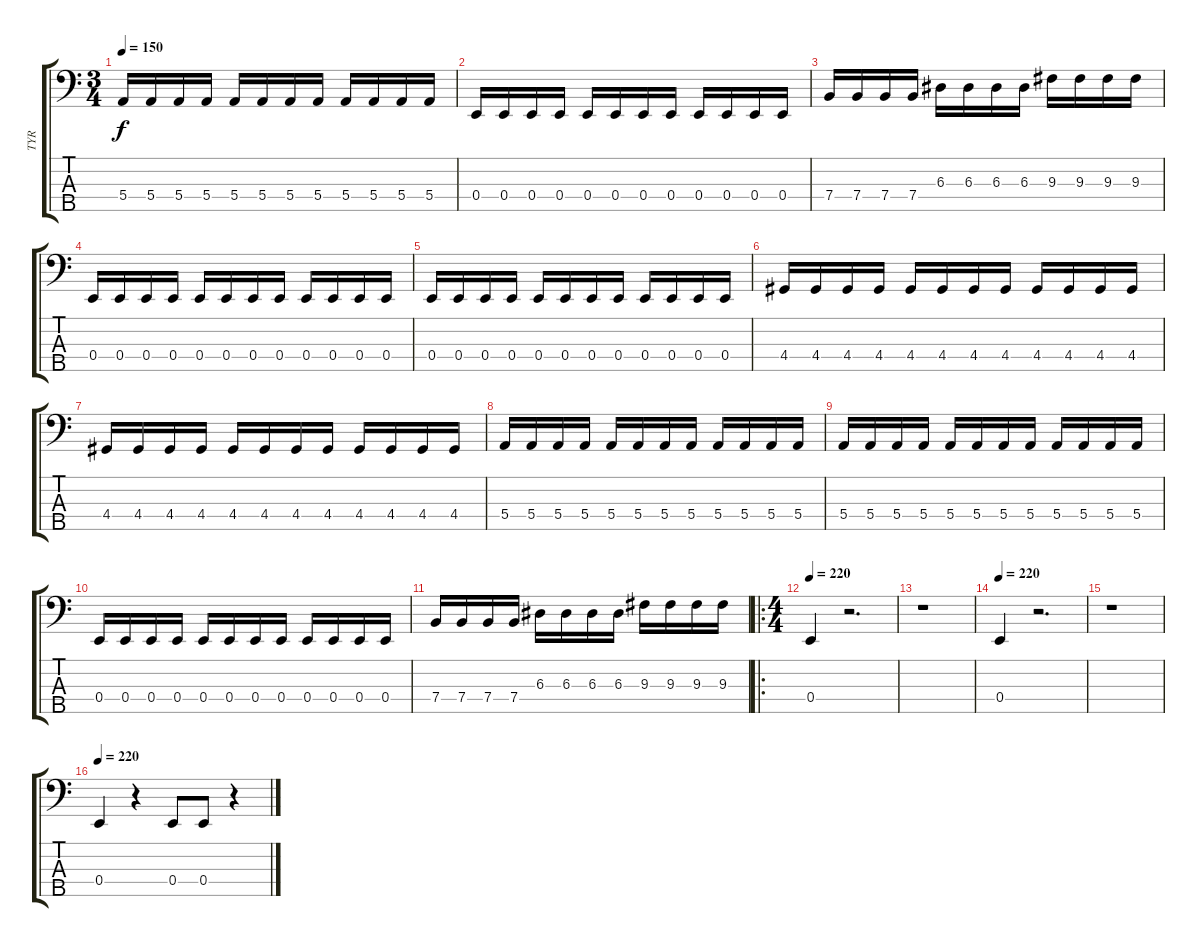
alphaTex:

\track ("TYR" "TYR") {instrument electricbassfinger}
\staff {score tabs}
\tuning (G2 D2 A1 E1 B0) {hide}
\ts (3 4)
\tempo 150
\clef f4
\ks c
5.4.16{dy f} 5.4.16 5.4.16 5.4.16 5.4.16 5.4.16 5.4.16 5.4.16 5.4.16 5.4.16 5.4.16 5.4.16 |
0.4.16 0.4.16 0.4.16 0.4.16 0.4.16 0.4.16 0.4.16 0.4.16 0.4.16 0.4.16 0.4.16 0.4.16 |
7.4.16 7.4.16 7.4.16 7.4.16 6.3.16 6.3.16 6.3.16 6.3.16 9.3.16 9.3.16 9.3.16 9.3.16 |
0.4.16 0.4.16 0.4.16 0.4.16 0.4.16 0.4.16 0.4.16 0.4.16 0.4.16 0.4.16 0.4.16 0.4.16 |
0.4.16 0.4.16 0.4.16 0.4.16 0.4.16 0.4.16 0.4.16 0.4.16 0.4.16 0.4.16 0.4.16 0.4.16 |
4.4.16 4.4.16 4.4.16 4.4.16 4.4.16 4.4.16 4.4.16 4.4.16 4.4.16 4.4.16 4.4.16 4.4.16 |
4.4.16 4.4.16 4.4.16 4.4.16 4.4.16 4.4.16 4.4.16 4.4.16 4.4.16 4.4.16 4.4.16 4.4.16 |
5.4.16 5.4.16 5.4.16 5.4.16 5.4.16 5.4.16 5.4.16 5.4.16 5.4.16 5.4.16 5.4.16 5.4.16 |
5.4.16 5.4.16 5.4.16 5.4.16 5.4.16 5.4.16 5.4.16 5.4.16 5.4.16 5.4.16 5.4.16 5.4.16 |
0.4.16 0.4.16 0.4.16 0.4.16 0.4.16 0.4.16 0.4.16 0.4.16 0.4.16 0.4.16 0.4.16 0.4.16 |
7.4.16 7.4.16 7.4.16 7.4.16 6.3.16 6.3.16 6.3.16 6.3.16 9.3.16 9.3.16 9.3.16 9.3.16 |
\ro
\ts (4 4)
\tempo 220
0.4.4 r.2{d} |
r.1 |
\tempo 220
0.4.4 r.2{d} |
r.1 |
\tempo 220
0.4.4 r.4 0.4.8 0.4.8 r.4
